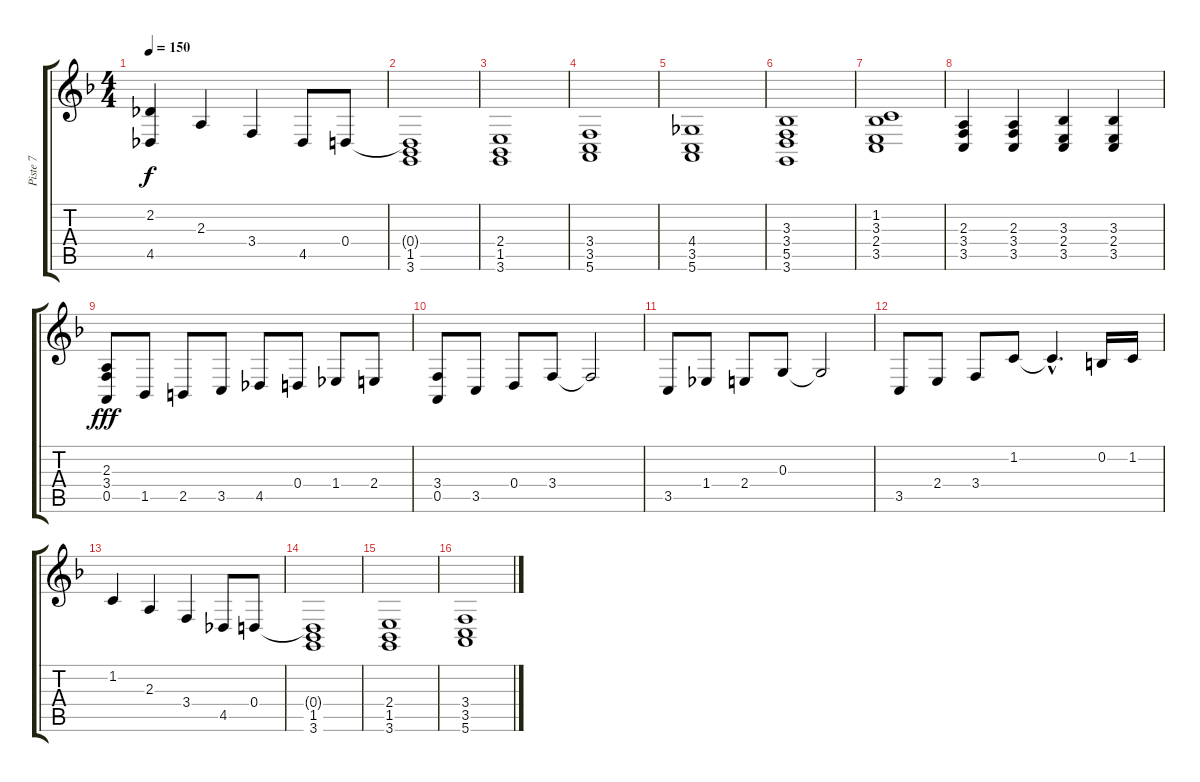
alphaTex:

\track ("Piste 7" "Piste 7") {instrument brightacousticpiano}
\staff {score tabs}
\tuning (E4 B3 G3 D3 A2 E2) {hide}
\ts (4 4)
\tempo 150
\clef g2
\ks f
(2.2 4.5).4{dy f} 2.3.4 3.4.4 4.5.8 0.4.8 |
(0.4{t} 1.5 3.6).1 |
(2.4 1.5 3.6).1 |
(3.4 3.5 5.6).1 |
(4.4 3.5 5.6).1 |
(3.3 3.4 5.5 3.6).1 |
(1.2 3.3 2.4 3.5).1 |
(2.3 3.4 3.5).4 (2.3 3.4 3.5).4 (3.3 2.4 3.5).4 (3.3 2.4 3.5).4 |
(2.3 3.4 0.5).8{dy fff} 1.5.8 2.5.8 3.5.8 4.5.8 0.4.8 1.4.8 2.4.8 |
(3.4 0.5).8 3.5.8 0.4.8 3.4.8 3.4{t}.2 |
3.5.8 1.4.8 2.4.8 0.3.8 0.3{t}.2 |
3.5.8 2.4.8 3.4.8 1.2.8 1.2{hac t}.4{d} 0.2.16 1.2.16 |
1.2.4 2.3.4 3.4.4 4.5.8 0.4.8 |
(0.4{t} 1.5 3.6).1 |
(2.4 1.5 3.6).1 |
(3.4 3.5 5.6).1
